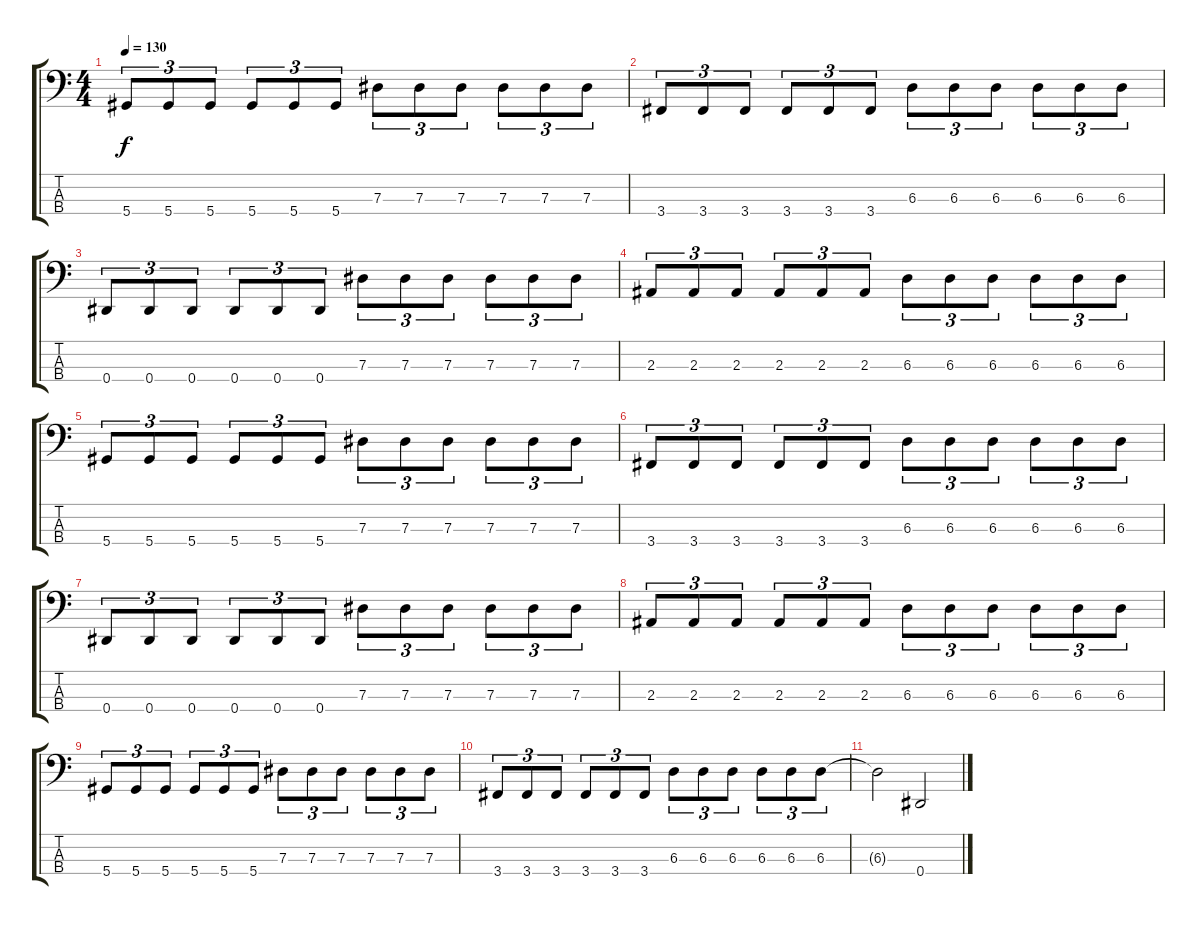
\track "" {instrument electricbasspick}
\staff {score tabs}
\tuning (Gb2 Db2 Ab1 Eb1) {hide}
\ts (4 4)
\tempo 130
\clef f4
\ks c
5.4.8{tu (3 2) dy f} 5.4.8{tu (3 2)} 5.4.8{tu (3 2)} 5.4.8{tu (3 2)} 5.4.8{tu (3 2)} 5.4.8{tu (3 2)} 7.3.8{tu (3 2)} 7.3.8{tu (3 2)} 7.3.8{tu (3 2)} 7.3.8{tu (3 2)} 7.3.8{tu (3 2)} 7.3.8{tu (3 2)} |
3.4.8{tu (3 2)} 3.4.8{tu (3 2)} 3.4.8{tu (3 2)} 3.4.8{tu (3 2)} 3.4.8{tu (3 2)} 3.4.8{tu (3 2)} 6.3.8{tu (3 2)} 6.3.8{tu (3 2)} 6.3.8{tu (3 2)} 6.3.8{tu (3 2)} 6.3.8{tu (3 2)} 6.3.8{tu (3 2)} |
0.4.8{tu (3 2)} 0.4.8{tu (3 2)} 0.4.8{tu (3 2)} 0.4.8{tu (3 2)} 0.4.8{tu (3 2)} 0.4.8{tu (3 2)} 7.3.8{tu (3 2)} 7.3.8{tu (3 2)} 7.3.8{tu (3 2)} 7.3.8{tu (3 2)} 7.3.8{tu (3 2)} 7.3.8{tu (3 2)} |
2.3.8{tu (3 2)} 2.3.8{tu (3 2)} 2.3.8{tu (3 2)} 2.3.8{tu (3 2)} 2.3.8{tu (3 2)} 2.3.8{tu (3 2)} 6.3.8{tu (3 2)} 6.3.8{tu (3 2)} 6.3.8{tu (3 2)} 6.3.8{tu (3 2)} 6.3.8{tu (3 2)} 6.3.8{tu (3 2)} |
5.4.8{tu (3 2)} 5.4.8{tu (3 2)} 5.4.8{tu (3 2)} 5.4.8{tu (3 2)} 5.4.8{tu (3 2)} 5.4.8{tu (3 2)} 7.3.8{tu (3 2)} 7.3.8{tu (3 2)} 7.3.8{tu (3 2)} 7.3.8{tu (3 2)} 7.3.8{tu (3 2)} 7.3.8{tu (3 2)} |
3.4.8{tu (3 2)} 3.4.8{tu (3 2)} 3.4.8{tu (3 2)} 3.4.8{tu (3 2)} 3.4.8{tu (3 2)} 3.4.8{tu (3 2)} 6.3.8{tu (3 2)} 6.3.8{tu (3 2)} 6.3.8{tu (3 2)} 6.3.8{tu (3 2)} 6.3.8{tu (3 2)} 6.3.8{tu (3 2)} |
0.4.8{tu (3 2)} 0.4.8{tu (3 2)} 0.4.8{tu (3 2)} 0.4.8{tu (3 2)} 0.4.8{tu (3 2)} 0.4.8{tu (3 2)} 7.3.8{tu (3 2)} 7.3.8{tu (3 2)} 7.3.8{tu (3 2)} 7.3.8{tu (3 2)} 7.3.8{tu (3 2)} 7.3.8{tu (3 2)} |
2.3.8{tu (3 2)} 2.3.8{tu (3 2)} 2.3.8{tu (3 2)} 2.3.8{tu (3 2)} 2.3.8{tu (3 2)} 2.3.8{tu (3 2)} 6.3.8{tu (3 2)} 6.3.8{tu (3 2)} 6.3.8{tu (3 2)} 6.3.8{tu (3 2)} 6.3.8{tu (3 2)} 6.3.8{tu (3 2)} |
5.4.8{tu (3 2)} 5.4.8{tu (3 2)} 5.4.8{tu (3 2)} 5.4.8{tu (3 2)} 5.4.8{tu (3 2)} 5.4.8{tu (3 2)} 7.3.8{tu (3 2)} 7.3.8{tu (3 2)} 7.3.8{tu (3 2)} 7.3.8{tu (3 2)} 7.3.8{tu (3 2)} 7.3.8{tu (3 2)} |
3.4.8{tu (3 2)} 3.4.8{tu (3 2)} 3.4.8{tu (3 2)} 3.4.8{tu (3 2)} 3.4.8{tu (3 2)} 3.4.8{tu (3 2)} 6.3.8{tu (3 2)} 6.3.8{tu (3 2)} 6.3.8{tu (3 2)} 6.3.8{tu (3 2)} 6.3.8{tu (3 2)} 6.3.8{tu (3 2)} |
6.3{t}.2 0.4.2
